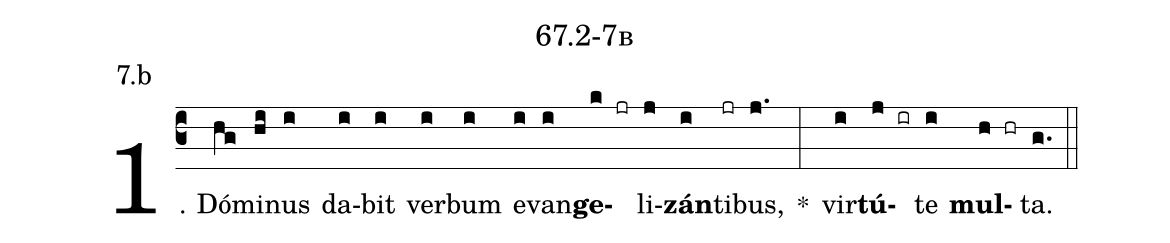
name: 67.2-7b;
annotation: 7.b;
%%
(c3)1. Dó(hg)mi(hi)nus(i) da(i)bit(i) ver(i)bum(i) e(i)van(i)<b>ge</b>(k jr)li(j)<b>zán</b>(i)ti(jr)bus,(j.) *(:) vir(i)<b>tú</b>(j ir)te(i) <b>mul</b>(h hr)ta.(g.) (::)


%E(i) u(i) o(j) u(i) a(h) e.(g.) (::)
